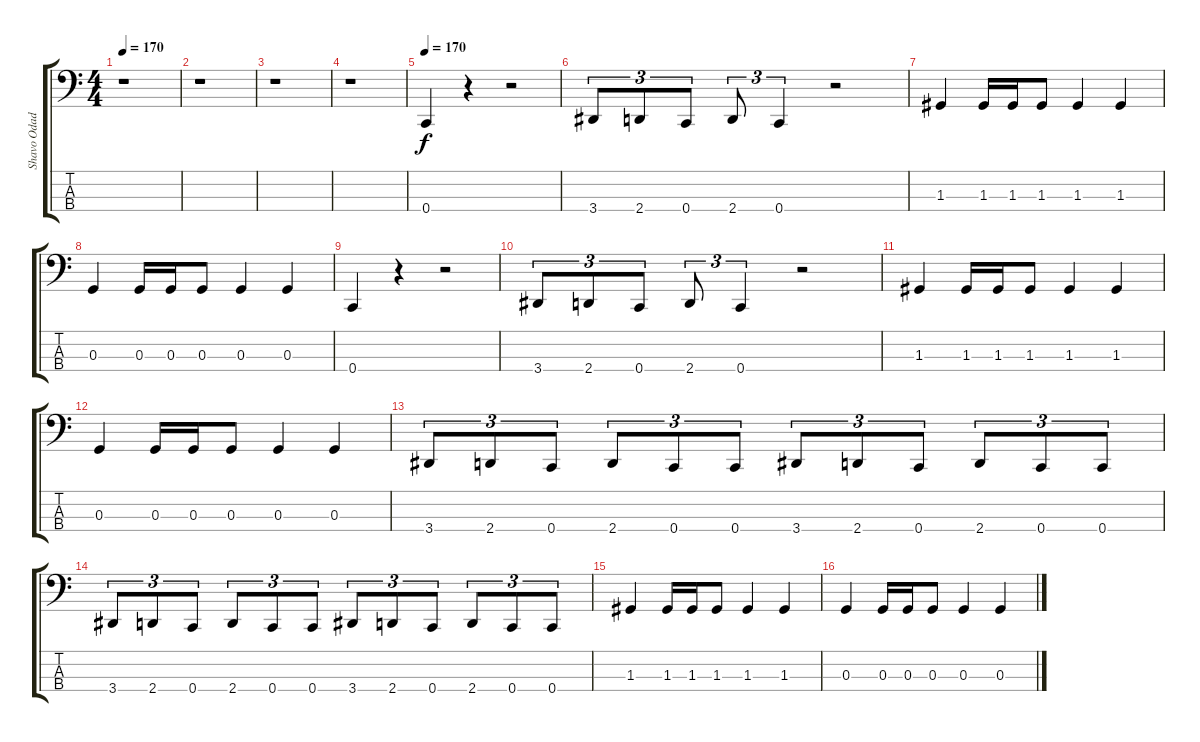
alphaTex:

\track ("Shavo Odadjian" "Shavo Odad") {instrument electricbassfinger}
\staff {score tabs}
\tuning (F2 C2 G1 C1) {hide}
\ts (4 4)
\tempo 170
\tempo 80
\tempo 170
\clef f4
\ks c
r.1{dy f instrument electricbassfinger} |
r.1 |
r.1 |
r.1 |
\tempo 170
0.4.4 r.4 r.2 |
3.4.8{tu (3 2)} 2.4.8{tu (3 2)} 0.4.8{tu (3 2)} 2.4.8{tu (3 2)} 0.4.4{tu (3 2)} r.2 |
1.3.4 1.3.16 1.3.16 1.3.8 1.3.4 1.3.4 |
0.3.4 0.3.16 0.3.16 0.3.8 0.3.4 0.3.4 |
0.4.4 r.4 r.2 |
3.4.8{tu (3 2)} 2.4.8{tu (3 2)} 0.4.8{tu (3 2)} 2.4.8{tu (3 2)} 0.4.4{tu (3 2)} r.2 |
1.3.4 1.3.16 1.3.16 1.3.8 1.3.4 1.3.4 |
0.3.4 0.3.16 0.3.16 0.3.8 0.3.4 0.3.4 |
3.4.8{tu (3 2)} 2.4.8{tu (3 2)} 0.4.8{tu (3 2)} 2.4.8{tu (3 2)} 0.4.8{tu (3 2)} 0.4.8{tu (3 2)} 3.4.8{tu (3 2)} 2.4.8{tu (3 2)} 0.4.8{tu (3 2)} 2.4.8{tu (3 2)} 0.4.8{tu (3 2)} 0.4.8{tu (3 2)} |
3.4.8{tu (3 2)} 2.4.8{tu (3 2)} 0.4.8{tu (3 2)} 2.4.8{tu (3 2)} 0.4.8{tu (3 2)} 0.4.8{tu (3 2)} 3.4.8{tu (3 2)} 2.4.8{tu (3 2)} 0.4.8{tu (3 2)} 2.4.8{tu (3 2)} 0.4.8{tu (3 2)} 0.4.8{tu (3 2)} |
1.3.4 1.3.16 1.3.16 1.3.8 1.3.4 1.3.4 |
0.3.4 0.3.16 0.3.16 0.3.8 0.3.4 0.3.4
